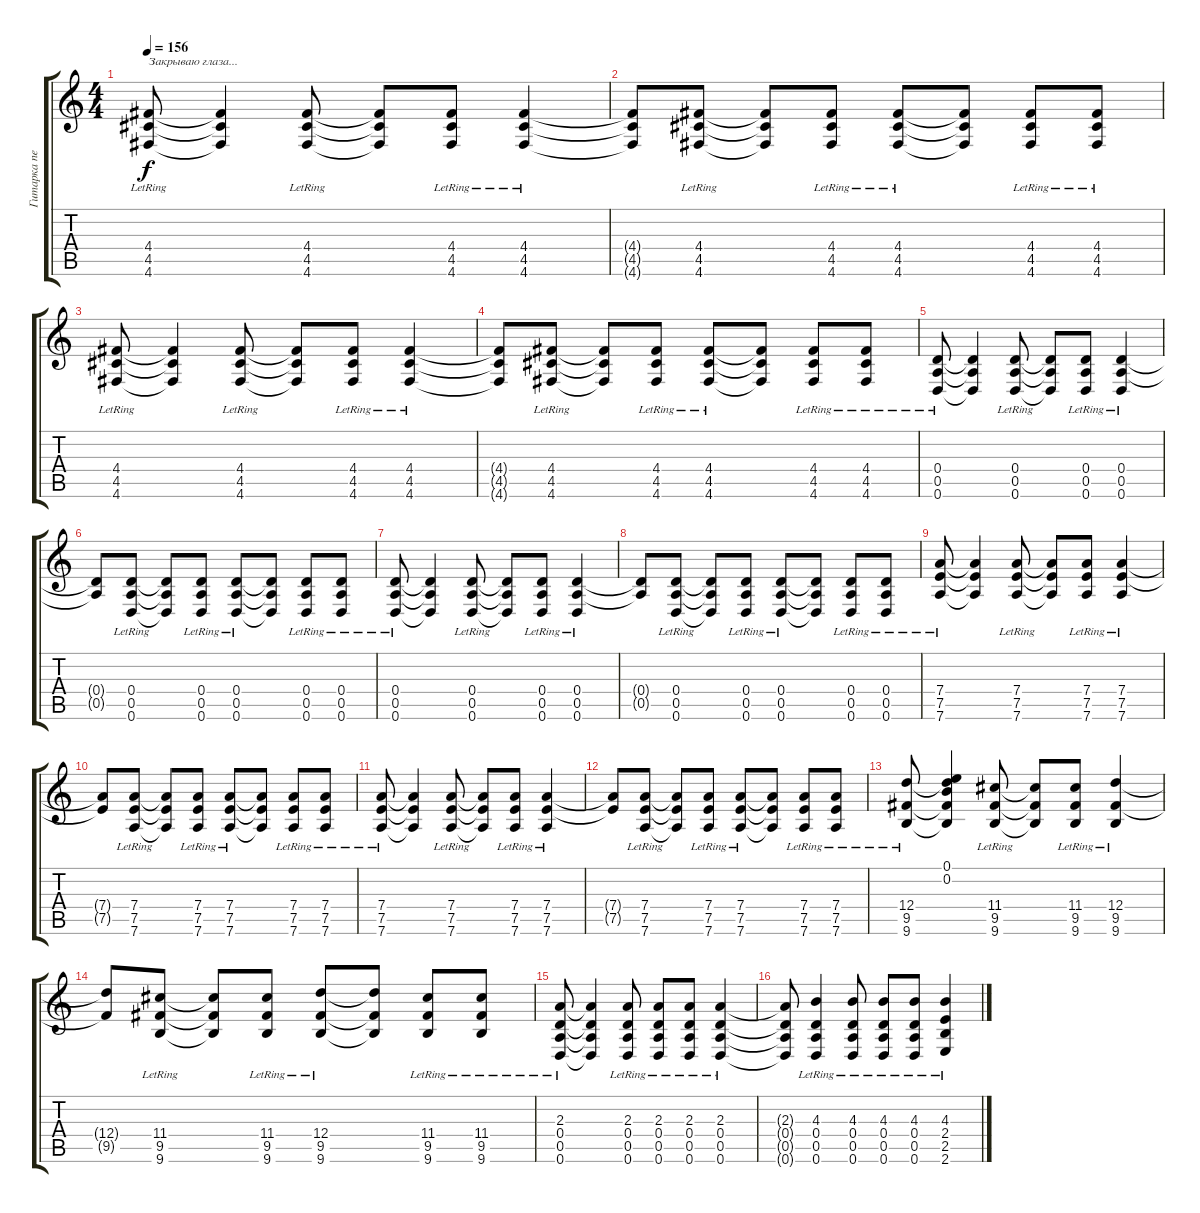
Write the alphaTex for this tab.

\track ("Гитарка первая" "Гитарка пе") {instrument distortionguitar}
\staff {score tabs}
\tuning (E4 B3 G3 D3 A2 D2) {hide}
\ts (4 4)
\tempo 156
\clef g2
\ks c
(4.4{lr} 4.5{lr} 4.6{lr}).8{txt "Закрываю глаза..." dy f} (4.4{t} 4.5{t} 4.6{t}).4 (4.4{lr} 4.5{lr} 4.6{lr}).8 (4.4{t} 4.5{t} 4.6{t}).8 (4.4{lr} 4.5{lr} 4.6{lr}).8 (4.4{lr} 4.5{lr} 4.6{lr}).4 |
(4.4{t} 4.5{t} 4.6{t}).8 (4.4{lr} 4.5{lr} 4.6{lr}).8 (4.4{t} 4.5{t} 4.6{t}).8 (4.4{lr} 4.5{lr} 4.6{lr}).8 (4.4{lr} 4.5{lr} 4.6{lr}).8 (4.4{t} 4.5{t} 4.6{t}).8 (4.4{lr} 4.5{lr} 4.6{lr}).8 (4.4{lr} 4.5{lr} 4.6{lr}).8 |
(4.4{lr} 4.5{lr} 4.6{lr}).8 (4.4{t} 4.5{t} 4.6{t}).4 (4.4{lr} 4.5{lr} 4.6{lr}).8 (4.4{t} 4.5{t} 4.6{t}).8 (4.4{lr} 4.5{lr} 4.6{lr}).8 (4.4{lr} 4.5{lr} 4.6{lr}).4 |
(4.4{t} 4.5{t} 4.6{t}).8 (4.4{lr} 4.5{lr} 4.6{lr}).8 (4.4{t} 4.5{t} 4.6{t}).8 (4.4{lr} 4.5{lr} 4.6{lr}).8 (4.4{lr} 4.5{lr} 4.6{lr}).8 (4.4{t} 4.5{t} 4.6{t}).8 (4.4{lr} 4.5{lr} 4.6{lr}).8 (4.4{lr} 4.5{lr} 4.6{lr}).8 |
(0.4{lr} 0.5{lr} 0.6{lr}).8 (0.4{t} 0.5{t} 0.6{t}).4 (0.4{lr} 0.5{lr} 0.6{lr}).8 (0.4{t} 0.5{t} 0.6{t}).8 (0.4{lr} 0.5{lr} 0.6{lr}).8 (0.4{lr} 0.5{lr} 0.6{lr}).4 |
(0.4{t} 0.5{t}).8 (0.4{lr} 0.5{lr} 0.6{lr}).8 (0.4{t} 0.5{t} 0.6{t}).8 (0.4{lr} 0.5{lr} 0.6{lr}).8 (0.4{lr} 0.5{lr} 0.6{lr}).8 (0.4{t} 0.5{t} 0.6{t}).8 (0.4{lr} 0.5{lr} 0.6{lr}).8 (0.4{lr} 0.5{lr} 0.6{lr}).8 |
(0.4{lr} 0.5{lr} 0.6{lr}).8 (0.4{t} 0.5{t} 0.6{t}).4 (0.4{lr} 0.5{lr} 0.6{lr}).8 (0.4{t} 0.5{t} 0.6{t}).8 (0.4{lr} 0.5{lr} 0.6{lr}).8 (0.4{lr} 0.5{lr} 0.6{lr}).4 |
(0.4{t} 0.5{t}).8 (0.4{lr} 0.5{lr} 0.6{lr}).8 (0.4{t} 0.5{t} 0.6{t}).8 (0.4{lr} 0.5{lr} 0.6{lr}).8 (0.4{lr} 0.5{lr} 0.6{lr}).8 (0.4{t} 0.5{t} 0.6{t}).8 (0.4{lr} 0.5{lr} 0.6{lr}).8 (0.4{lr} 0.5{lr} 0.6{lr}).8 |
(7.4{lr} 7.5{lr} 7.6{lr}).8 (7.4{t} 7.5{t} 7.6{t}).4 (7.4{lr} 7.5{lr} 7.6{lr}).8 (7.4{t} 7.5{t} 7.6{t}).8 (7.4{lr} 7.5{lr} 7.6{lr}).8 (7.4{lr} 7.5{lr} 7.6{lr}).4 |
(7.4{t} 7.5{t}).8 (7.4{lr} 7.5{lr} 7.6{lr}).8 (7.4{t} 7.5{t} 7.6{t}).8 (7.4{lr} 7.5{lr} 7.6{lr}).8 (7.4{lr} 7.5{lr} 7.6{lr}).8 (7.4{t} 7.5{t} 7.6{t}).8 (7.4{lr} 7.5{lr} 7.6{lr}).8 (7.4{lr} 7.5{lr} 7.6{lr}).8 |
(7.4{lr} 7.5{lr} 7.6{lr}).8 (7.4{t} 7.5{t} 7.6{t}).4 (7.4{lr} 7.5{lr} 7.6{lr}).8 (7.4{t} 7.5{t} 7.6{t}).8 (7.4{lr} 7.5{lr} 7.6{lr}).8 (7.4{lr} 7.5{lr} 7.6{lr}).4 |
(7.4{t} 7.5{t}).8 (7.4{lr} 7.5{lr} 7.6{lr}).8 (7.4{t} 7.5{t} 7.6{t}).8 (7.4{lr} 7.5{lr} 7.6{lr}).8 (7.4{lr} 7.5{lr} 7.6{lr}).8 (7.4{t} 7.5{t} 7.6{t}).8 (7.4{lr} 7.5{lr} 7.6{lr}).8 (7.4{lr} 7.5{lr} 7.6{lr}).8 |
(12.4{lr} 9.5{lr} 9.6{lr}).8 (0.1 0.2 12.4{t} 9.5{t} 9.6{t}).4 (11.4{lr} 9.5{lr} 9.6{lr}).8 (11.4{t} 9.5{t} 9.6{t}).8 (11.4{lr} 9.5{lr} 9.6{lr}).8 (12.4{lr} 9.5{lr} 9.6{lr}).4 |
(12.4{t} 9.5{t}).8 (11.4{lr} 9.5{lr} 9.6{lr}).8 (11.4{t} 9.5{t} 9.6{t}).8 (11.4{lr} 9.5{lr} 9.6{lr}).8 (12.4{lr} 9.5{lr} 9.6{lr}).8 (12.4{t} 9.5{t} 9.6{t}).8 (11.4{lr} 9.5{lr} 9.6{lr}).8 (11.4{lr} 9.5{lr} 9.6{lr}).8 |
(2.3{lr} 0.4{lr} 0.5{lr} 0.6{lr}).8 (2.3{t} 0.4{t} 0.5{t} 0.6{t}).4 (2.3{lr} 0.4{lr} 0.5{lr} 0.6{lr}).8 (2.3{lr} 0.4{lr} 0.5{lr} 0.6{lr}).8 (2.3{lr} 0.4{lr} 0.5{lr} 0.6{lr}).8 (2.3{lr} 0.4{lr} 0.5{lr} 0.6{lr}).4 |
(2.3{t} 0.4{t} 0.5{t} 0.6{t}).8 (4.3{lr} 0.4{lr} 0.5{lr} 0.6{lr}).4 (4.3{lr} 0.4{lr} 0.5{lr} 0.6{lr}).8 (4.3{lr} 0.4{lr} 0.5{lr} 0.6{lr}).8 (4.3{lr} 0.4{lr} 0.5{lr} 0.6{lr}).8 (4.3{lr} 2.4{lr} 2.5{lr} 2.6{lr}).4
